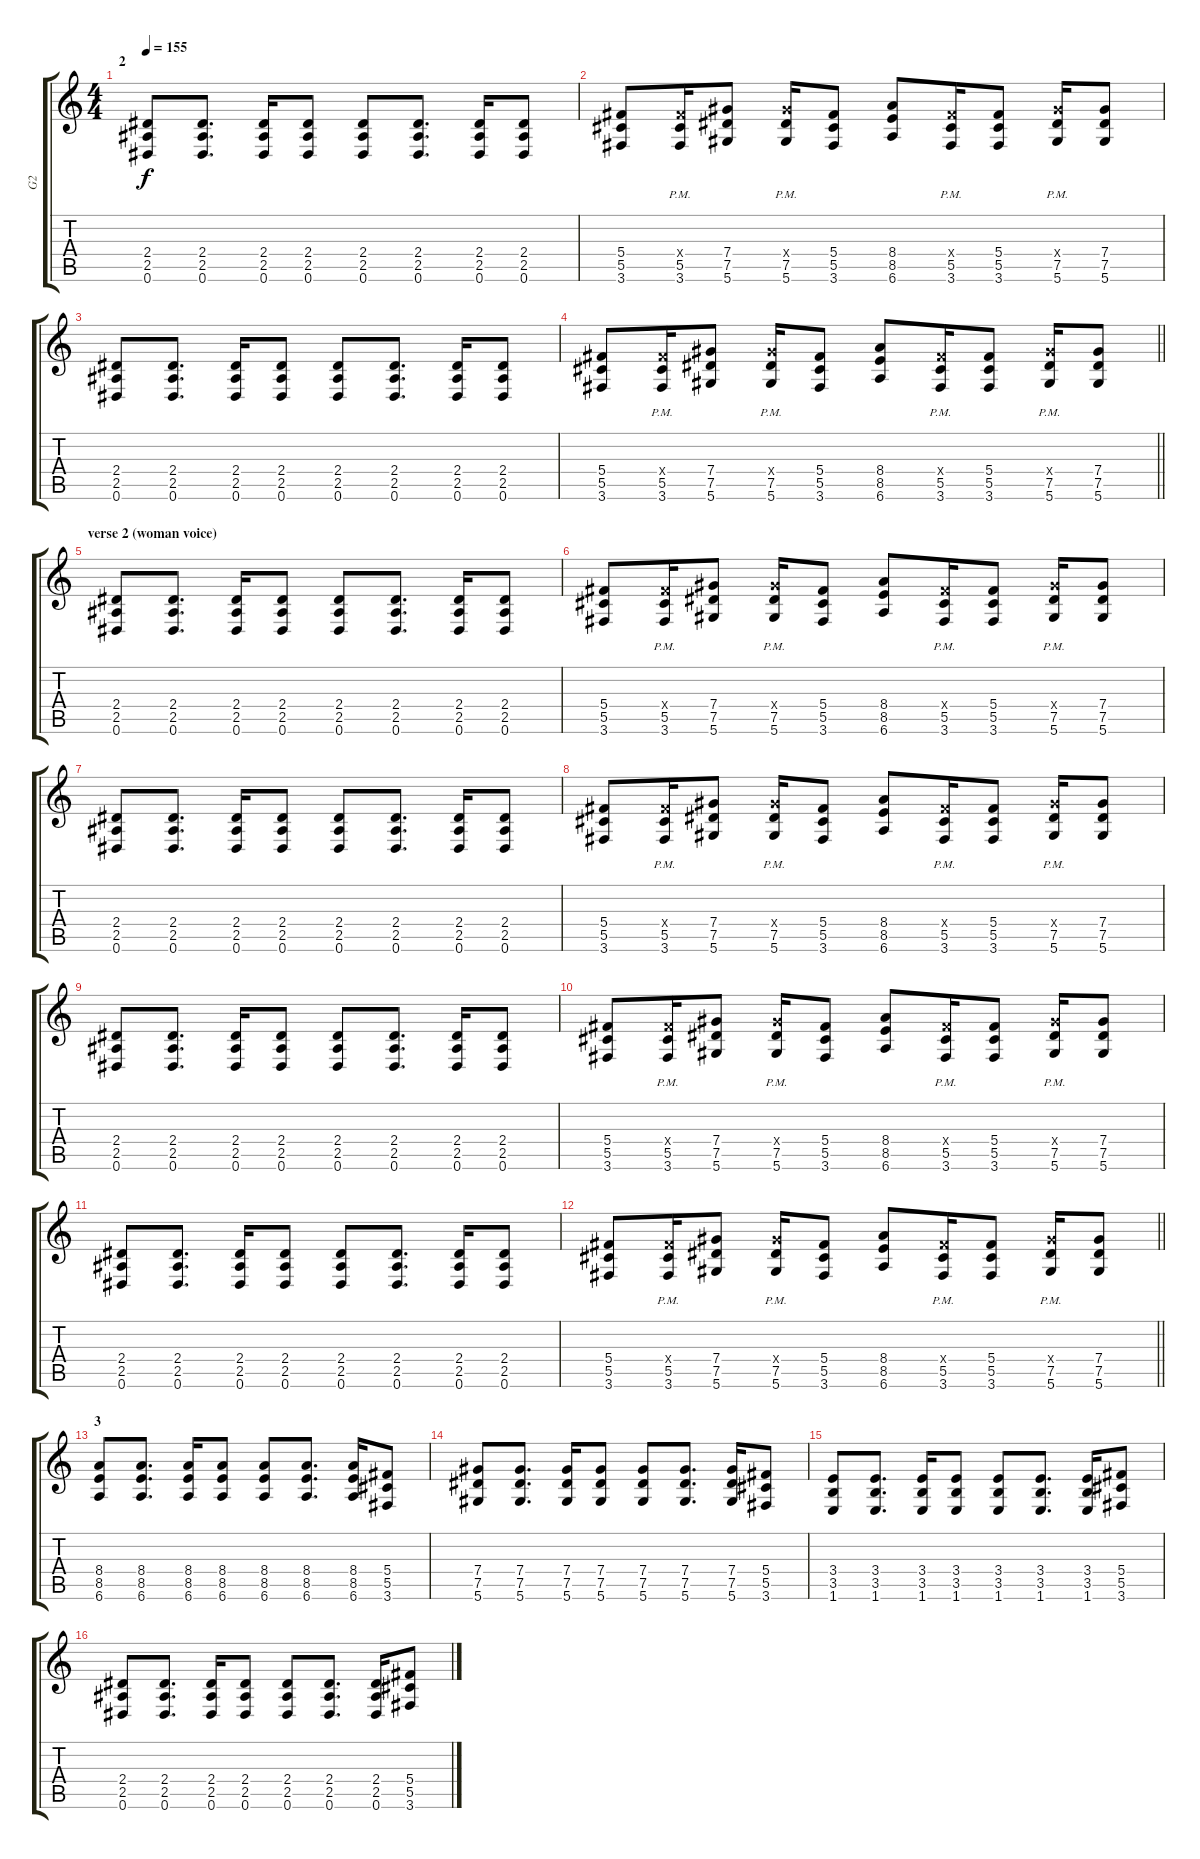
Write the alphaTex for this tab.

\track ("G2" "G2") {instrument distortionguitar}
\staff {score tabs}
\tuning (Eb4 Bb3 Gb3 Db3 Ab2 Eb2) {hide}
\ts (4 4)
\section ("" "2")
\tempo 155
\clef g2
\ks c
(2.4 2.5 0.6).8{dy f} (2.4 2.5 0.6).8{d} (2.4 2.5 0.6).16 (2.4 2.5 0.6).8 (2.4 2.5 0.6).8 (2.4 2.5 0.6).8{d} (2.4 2.5 0.6).16 (2.4 2.5 0.6).8 |
(5.4 5.5 3.6).8 (5.4{x} 5.5 3.6{pm}).16 (7.4 7.5 5.6).8 (7.4{x} 7.5 5.6{pm}).16 (5.4 5.5 3.6).8 (8.4 8.5 6.6).8 (5.4{pm x} 5.5{pm} 3.6{pm}).16 (5.4 5.5 3.6).8 (7.4{pm x} 7.5{pm} 5.6{pm}).16 (7.4 7.5 5.6).8 |
(2.4 2.5 0.6).8 (2.4 2.5 0.6).8{d} (2.4 2.5 0.6).16 (2.4 2.5 0.6).8 (2.4 2.5 0.6).8 (2.4 2.5 0.6).8{d} (2.4 2.5 0.6).16 (2.4 2.5 0.6).8 |
\barLineRight lightlight
(5.4 5.5 3.6).8 (5.4{x} 5.5 3.6{pm}).16 (7.4 7.5 5.6).8 (7.4{x} 7.5 5.6{pm}).16 (5.4 5.5 3.6).8 (8.4 8.5 6.6).8 (5.4{pm x} 5.5{pm} 3.6{pm}).16 (5.4 5.5 3.6).8 (7.4{pm x} 7.5{pm} 5.6{pm}).16 (7.4 7.5 5.6).8 |
\section ("" "verse 2 (woman voice)")
(2.4 2.5 0.6).8 (2.4 2.5 0.6).8{d} (2.4 2.5 0.6).16 (2.4 2.5 0.6).8 (2.4 2.5 0.6).8 (2.4 2.5 0.6).8{d} (2.4 2.5 0.6).16 (2.4 2.5 0.6).8 |
(5.4 5.5 3.6).8 (5.4{x} 5.5 3.6{pm}).16 (7.4 7.5 5.6).8 (7.4{x} 7.5 5.6{pm}).16 (5.4 5.5 3.6).8 (8.4 8.5 6.6).8 (5.4{pm x} 5.5{pm} 3.6{pm}).16 (5.4 5.5 3.6).8 (7.4{pm x} 7.5{pm} 5.6{pm}).16 (7.4 7.5 5.6).8 |
(2.4 2.5 0.6).8 (2.4 2.5 0.6).8{d} (2.4 2.5 0.6).16 (2.4 2.5 0.6).8 (2.4 2.5 0.6).8 (2.4 2.5 0.6).8{d} (2.4 2.5 0.6).16 (2.4 2.5 0.6).8 |
(5.4 5.5 3.6).8 (5.4{x} 5.5 3.6{pm}).16 (7.4 7.5 5.6).8 (7.4{x} 7.5 5.6{pm}).16 (5.4 5.5 3.6).8 (8.4 8.5 6.6).8 (5.4{pm x} 5.5{pm} 3.6{pm}).16 (5.4 5.5 3.6).8 (7.4{pm x} 7.5{pm} 5.6{pm}).16 (7.4 7.5 5.6).8 |
(2.4 2.5 0.6).8 (2.4 2.5 0.6).8{d} (2.4 2.5 0.6).16 (2.4 2.5 0.6).8 (2.4 2.5 0.6).8 (2.4 2.5 0.6).8{d} (2.4 2.5 0.6).16 (2.4 2.5 0.6).8 |
(5.4 5.5 3.6).8 (5.4{x} 5.5 3.6{pm}).16 (7.4 7.5 5.6).8 (7.4{x} 7.5 5.6{pm}).16 (5.4 5.5 3.6).8 (8.4 8.5 6.6).8 (5.4{pm x} 5.5{pm} 3.6{pm}).16 (5.4 5.5 3.6).8 (7.4{pm x} 7.5{pm} 5.6{pm}).16 (7.4 7.5 5.6).8 |
(2.4 2.5 0.6).8 (2.4 2.5 0.6).8{d} (2.4 2.5 0.6).16 (2.4 2.5 0.6).8 (2.4 2.5 0.6).8 (2.4 2.5 0.6).8{d} (2.4 2.5 0.6).16 (2.4 2.5 0.6).8 |
\barLineRight lightlight
(5.4 5.5 3.6).8 (5.4{x} 5.5 3.6{pm}).16 (7.4 7.5 5.6).8 (7.4{x} 7.5 5.6{pm}).16 (5.4 5.5 3.6).8 (8.4 8.5 6.6).8 (5.4{pm x} 5.5{pm} 3.6{pm}).16 (5.4 5.5 3.6).8 (7.4{pm x} 7.5{pm} 5.6{pm}).16 (7.4 7.5 5.6).8 |
\section ("" "3")
(8.4 8.5 6.6).8 (8.4 8.5 6.6).8{d} (8.4 8.5 6.6).16 (8.4 8.5 6.6).8 (8.4 8.5 6.6).8 (8.4 8.5 6.6).8{d} (8.4 8.5 6.6).16 (5.4 5.5 3.6).8 |
(7.4 7.5 5.6).8 (7.4 7.5 5.6).8{d} (7.4 7.5 5.6).16 (7.4 7.5 5.6).8 (7.4 7.5 5.6).8 (7.4 7.5 5.6).8{d} (7.4 7.5 5.6).16 (5.4 5.5 3.6).8 |
(3.4 3.5 1.6).8 (3.4 3.5 1.6).8{d} (3.4 3.5 1.6).16 (3.4 3.5 1.6).8 (3.4 3.5 1.6).8 (3.4 3.5 1.6).8{d} (3.4 3.5 1.6).16 (5.4 5.5 3.6).8 |
(2.4 2.5 0.6).8 (2.4 2.5 0.6).8{d} (2.4 2.5 0.6).16 (2.4 2.5 0.6).8 (2.4 2.5 0.6).8 (2.4 2.5 0.6).8{d} (2.4 2.5 0.6).16 (5.4 5.5 3.6).8
